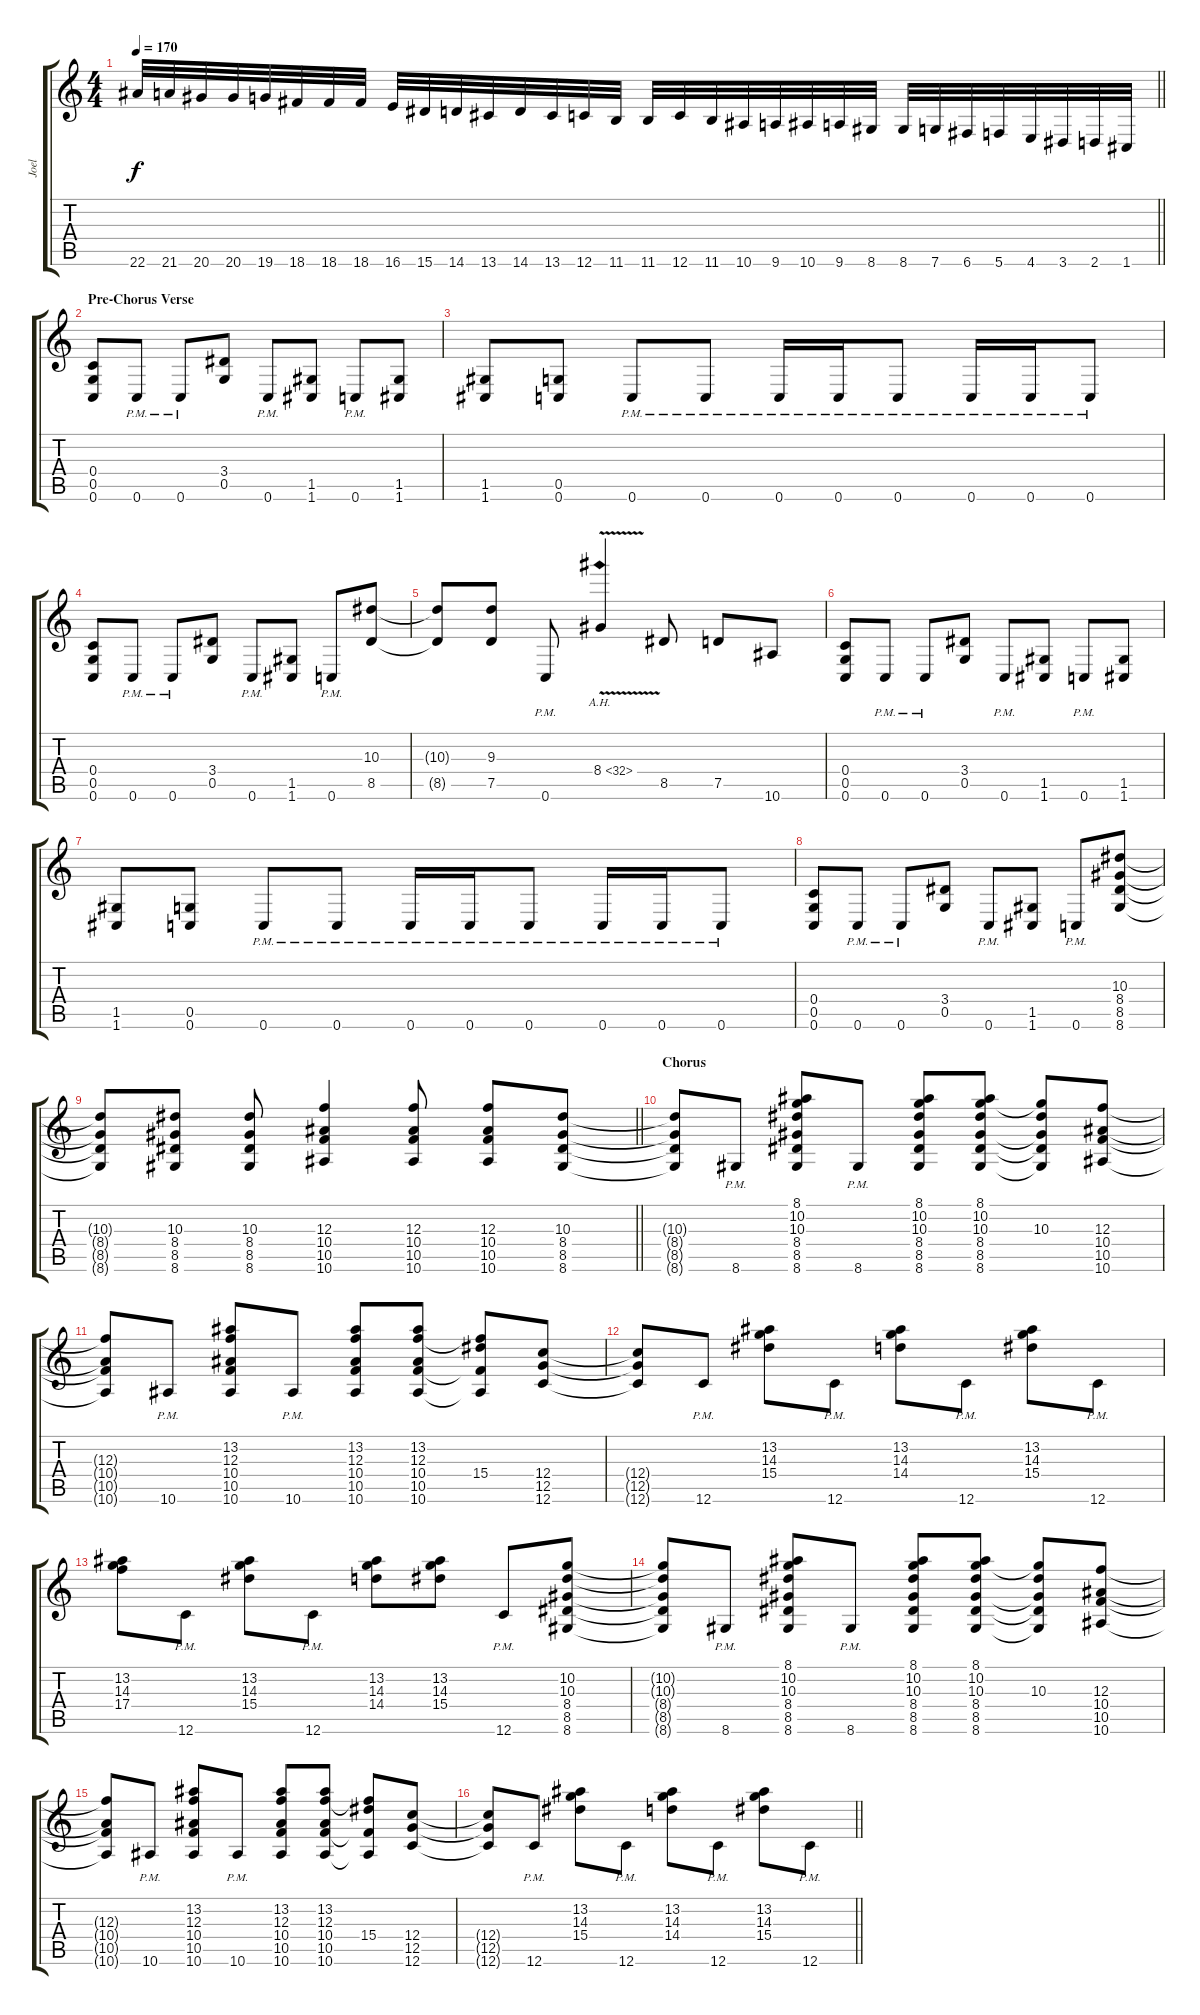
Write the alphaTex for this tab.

\track ("Joel" "Joel") {instrument distortionguitar}
\staff {score tabs}
\tuning (D4 A3 F3 C3 G2 C2) {hide}
\ts (4 4)
\tempo 170
\clef g2
\barLineRight lightlight
\ks c
22.6.32{dy f} 21.6.32 20.6.32 20.6.32 19.6.32 18.6.32 18.6.32 18.6.32 16.6.32 15.6.32 14.6.32 13.6.32 14.6.32 13.6.32 12.6.32 11.6.32 11.6.32 12.6.32 11.6.32 10.6.32 9.6.32 10.6.32 9.6.32 8.6.32 8.6.32 7.6.32 6.6.32 5.6.32 4.6.32 3.6.32 2.6.32 1.6.32 |
\section ("" "Pre-Chorus Verse")
(0.4 0.5 0.6).8 0.6{pm}.8 0.6{pm}.8 (3.4 0.5).8 0.6{pm}.8 (1.5 1.6).8 0.6{pm}.8 (1.5 1.6).8 |
(1.5 1.6).8 (0.5 0.6).8 0.6{pm}.8 0.6{pm}.8 0.6{pm}.16 0.6{pm}.16 0.6{pm}.8 0.6{pm}.16 0.6{pm}.16 0.6{pm}.8 |
(0.4 0.5 0.6).8 0.6{pm}.8 0.6{pm}.8 (3.4 0.5).8 0.6{pm}.8 (1.5 1.6).8 0.6{pm}.8 (10.3 8.5).8 |
(10.3{t} 8.5{t}).8 (9.3 7.5).8 0.6{pm}.8 8.4{ah 24 v}.4 8.5.8 7.5.8 10.6.8 |
(0.4 0.5 0.6).8 0.6{pm}.8 0.6{pm}.8 (3.4 0.5).8 0.6{pm}.8 (1.5 1.6).8 0.6{pm}.8 (1.5 1.6).8 |
(1.5 1.6).8 (0.5 0.6).8 0.6{pm}.8 0.6{pm}.8 0.6{pm}.16 0.6{pm}.16 0.6{pm}.8 0.6{pm}.16 0.6{pm}.16 0.6{pm}.8 |
(0.4 0.5 0.6).8 0.6{pm}.8 0.6{pm}.8 (3.4 0.5).8 0.6{pm}.8 (1.5 1.6).8 0.6{pm}.8 (10.3 8.4 8.5 8.6).8 |
\barLineRight lightlight
(10.3{t} 8.4{t} 8.5{t} 8.6{t}).8 (10.3 8.4 8.5 8.6).8 (10.3 8.4 8.5 8.6).8 (12.3 10.4 10.5 10.6).4 (12.3 10.4 10.5 10.6).8 (12.3 10.4 10.5 10.6).8 (10.3 8.4 8.5 8.6).8 |
\section ("" "Chorus")
(10.3{t} 8.4{t} 8.5{t} 8.6{t}).8 8.6{pm}.8 (8.1 10.2 10.3 8.4 8.5 8.6).8 8.6{pm}.8 (8.1 10.2 10.3 8.4 8.5 8.6).8 (8.1 10.2 10.3 8.4 8.5 8.6).8 (10.2{t} 10.3 8.4{t} 8.5{t} 8.6{t}).8 (12.3 10.4 10.5 10.6).8 |
(12.3{t} 10.4{t} 10.5{t} 10.6{t}).8 10.6{pm}.8 (13.2 12.3 10.4 10.5 10.6).8 10.6{pm}.8 (13.2 12.3 10.4 10.5 10.6).8 (13.2 12.3 10.4 10.5 10.6).8 (12.3{t} 15.4 10.5{t} 10.6{t}).8 (12.4 12.5 12.6).8 |
(12.4{t} 12.5{t} 12.6{t}).8 12.6{pm}.8 (13.2 14.3 15.4).8 12.6{pm}.8 (13.2 14.3 14.4).8 12.6{pm}.8 (13.2 14.3 15.4).8 12.6{pm}.8 |
(13.2 14.3 17.4).8 12.6{pm}.8 (13.2 14.3 15.4).8 12.6{pm}.8 (13.2 14.3 14.4).8 (13.2 14.3 15.4).8 12.6{pm}.8 (10.2 10.3 8.4 8.5 8.6).8 |
(10.2{t} 10.3{t} 8.4{t} 8.5{t} 8.6{t}).8 8.6{pm}.8 (8.1 10.2 10.3 8.4 8.5 8.6).8 8.6{pm}.8 (8.1 10.2 10.3 8.4 8.5 8.6).8 (8.1 10.2 10.3 8.4 8.5 8.6).8 (10.2{t} 10.3 8.4{t} 8.5{t} 8.6{t}).8 (12.3 10.4 10.5 10.6).8 |
(12.3{t} 10.4{t} 10.5{t} 10.6{t}).8 10.6{pm}.8 (13.2 12.3 10.4 10.5 10.6).8 10.6{pm}.8 (13.2 12.3 10.4 10.5 10.6).8 (13.2 12.3 10.4 10.5 10.6).8 (12.3{t} 15.4 10.5{t} 10.6{t}).8 (12.4 12.5 12.6).8 |
\barLineRight lightlight
(12.4{t} 12.5{t} 12.6{t}).8 12.6{pm}.8 (13.2 14.3 15.4).8 12.6{pm}.8 (13.2 14.3 14.4).8 12.6{pm}.8 (13.2 14.3 15.4).8 12.6{pm}.8
